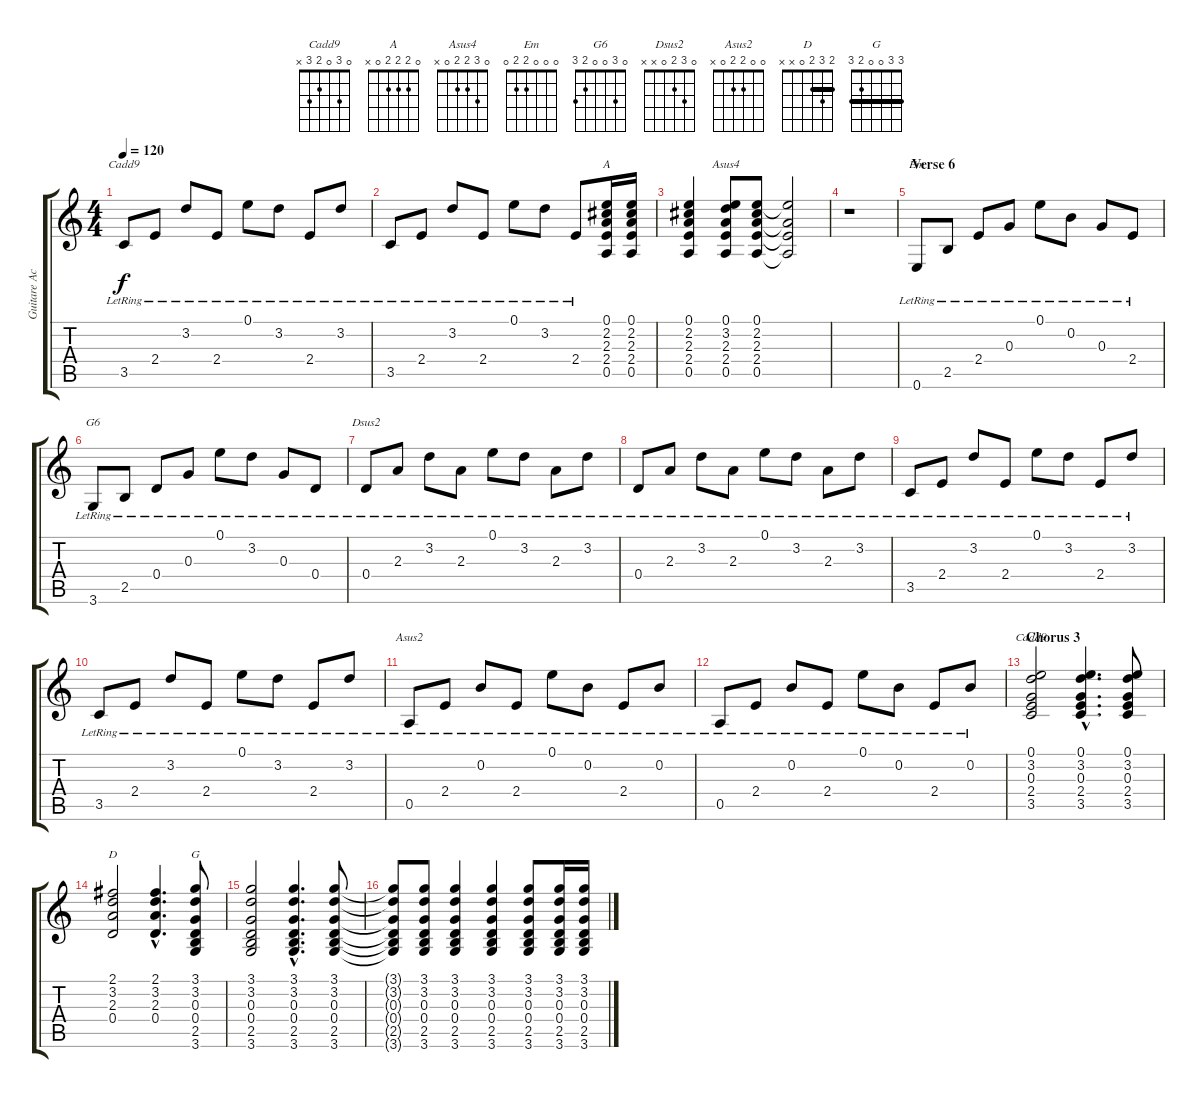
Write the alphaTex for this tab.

\track ("Guitare Acoustique" "Guitare Ac") {instrument acousticguitarsteel}
\staff {score tabs}
\tuning (E4 B3 G3 D3 A2 E2) {hide}
\chord ("Cadd9" 0 3 x 2 3 x)
\chord ("A" 0 2 2 2 0 x)
\chord ("Asus4" 0 3 2 2 0 x)
\chord ("Em" 0 0 0 2 2 0)
\chord ("G6" 0 3 0 0 2 3)
\chord ("Dsus2" 0 3 2 0 x x)
\chord ("Asus2" 0 0 2 2 0 x)
\chord ("Cadd9" 0 3 0 2 3 x)
\chord ("D" 2 3 2 0 x x) {barre 2}
\chord ("G" 3 3 0 0 2 3) {barre 3}
\ts (4 4)
\tempo 120
\clef g2
\ks c
3.5{lr}.8{ch "Cadd9" dy f} 2.4{lr}.8 3.2{lr}.8 2.4{lr}.8 0.1{lr}.8 3.2{lr}.8 2.4{lr}.8 3.2{lr}.8 |
3.5{lr}.8 2.4{lr}.8 3.2{lr}.8 2.4{lr}.8 0.1{lr}.8 3.2{lr}.8 2.4{lr}.8 (0.1 2.2 2.3 2.4 0.5).16{ch "A"} (0.1 2.2 2.3 2.4 0.5).16 |
(0.1 2.2 2.3 2.4 0.5).4 (0.1 3.2 2.3 2.4 0.5).8{ch "Asus4"} (0.1 2.2 2.3 2.4 0.5).8 (0.1{t} 2.3{t} 2.4{t} 0.5{t}).2 |
r.1 |
\section ("" "Verse 6")
0.6{lr}.8{ch "Em"} 2.5{lr}.8 2.4{lr}.8 0.3{lr}.8 0.1{lr}.8 0.2{lr}.8 0.3{lr}.8 2.4{lr}.8 |
3.6{lr}.8{ch "G6"} 2.5{lr}.8 0.4{lr}.8 0.3{lr}.8 0.1{lr}.8 3.2{lr}.8 0.3{lr}.8 0.4{lr}.8 |
0.4{lr}.8{ch "Dsus2"} 2.3{lr}.8 3.2{lr}.8 2.3{lr}.8 0.1{lr}.8 3.2{lr}.8 2.3{lr}.8 3.2{lr}.8 |
0.4{lr}.8 2.3{lr}.8 3.2{lr}.8 2.3{lr}.8 0.1{lr}.8 3.2{lr}.8 2.3{lr}.8 3.2{lr}.8 |
3.5{lr}.8 2.4{lr}.8 3.2{lr}.8 2.4{lr}.8 0.1{lr}.8 3.2{lr}.8 2.4{lr}.8 3.2{lr}.8 |
3.5{lr}.8 2.4{lr}.8 3.2{lr}.8 2.4{lr}.8 0.1{lr}.8 3.2{lr}.8 2.4{lr}.8 3.2{lr}.8 |
0.5{lr}.8{ch "Asus2"} 2.4{lr}.8 0.2{lr}.8 2.4{lr}.8 0.1{lr}.8 0.2{lr}.8 2.4{lr}.8 0.2{lr}.8 |
0.5{lr}.8 2.4{lr}.8 0.2{lr}.8 2.4{lr}.8 0.1{lr}.8 0.2{lr}.8 2.4{lr}.8 0.2{lr}.8 |
\section ("" "Chorus 3")
(0.1 3.2 0.3 2.4 3.5).2{ch "Cadd9"} (0.1{hac} 3.2{hac} 0.3{hac} 2.4{hac} 3.5{hac}).4{d} (0.1 3.2 0.3 2.4 3.5).8 |
(2.1 3.2 2.3 0.4).2{ch "D"} (2.1{hac} 3.2{hac} 2.3{hac} 0.4{hac}).4{d} (3.1 3.2 0.3 0.4 2.5 3.6).8{ch "G"} |
(3.1 3.2 0.3 0.4 2.5 3.6).2 (3.1{hac} 3.2{hac} 0.3{hac} 0.4{hac} 2.5{hac} 3.6{hac}).4{d} (3.1 3.2 0.3 0.4 2.5 3.6).8 |
(3.1{t} 3.2{t} 0.3{t} 0.4{t} 2.5{t} 3.6{t}).8 (3.1 3.2 0.3 0.4 2.5 3.6).8 (3.1 3.2 0.3 0.4 2.5 3.6).4 (3.1 3.2 0.3 0.4 2.5 3.6).4 (3.1 3.2 0.3 0.4 2.5 3.6).8 (3.1 3.2 0.3 0.4 2.5 3.6).16 (3.1 3.2 0.3 0.4 2.5 3.6).16
